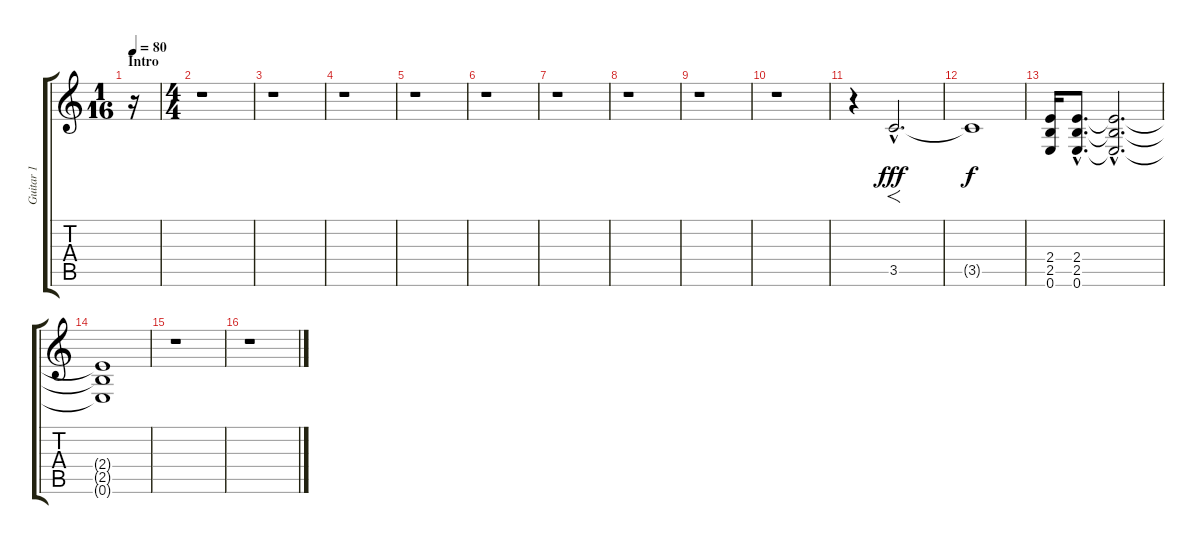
\track ("Guitar 1" "Guitar 1") {instrument distortionguitar}
\staff {score tabs}
\tuning (E4 B3 G3 D3 A2 E2) {hide}
\ts (1 16)
\section ("" "Intro")
\tempo 80
\clef g2
\ks c
r.16{dy fff instrument distortionguitar} |
\ts (4 4)
r.1 |
r.1 |
r.1 |
r.1 |
r.1 |
r.1 |
r.1 |
r.1 |
r.1 |
r.4 3.5{hac}.2{f d} |
3.5{t}.1{dy f} |
(2.4 2.5 0.6).16 (2.4{hac} 2.5{hac} 0.6{hac}).8{d} (2.4{hac t} 2.5{hac t} 0.6{hac t}).2{d} |
(2.4{t} 2.5{t} 0.6{t}).1 |
r.1 |
r.1
